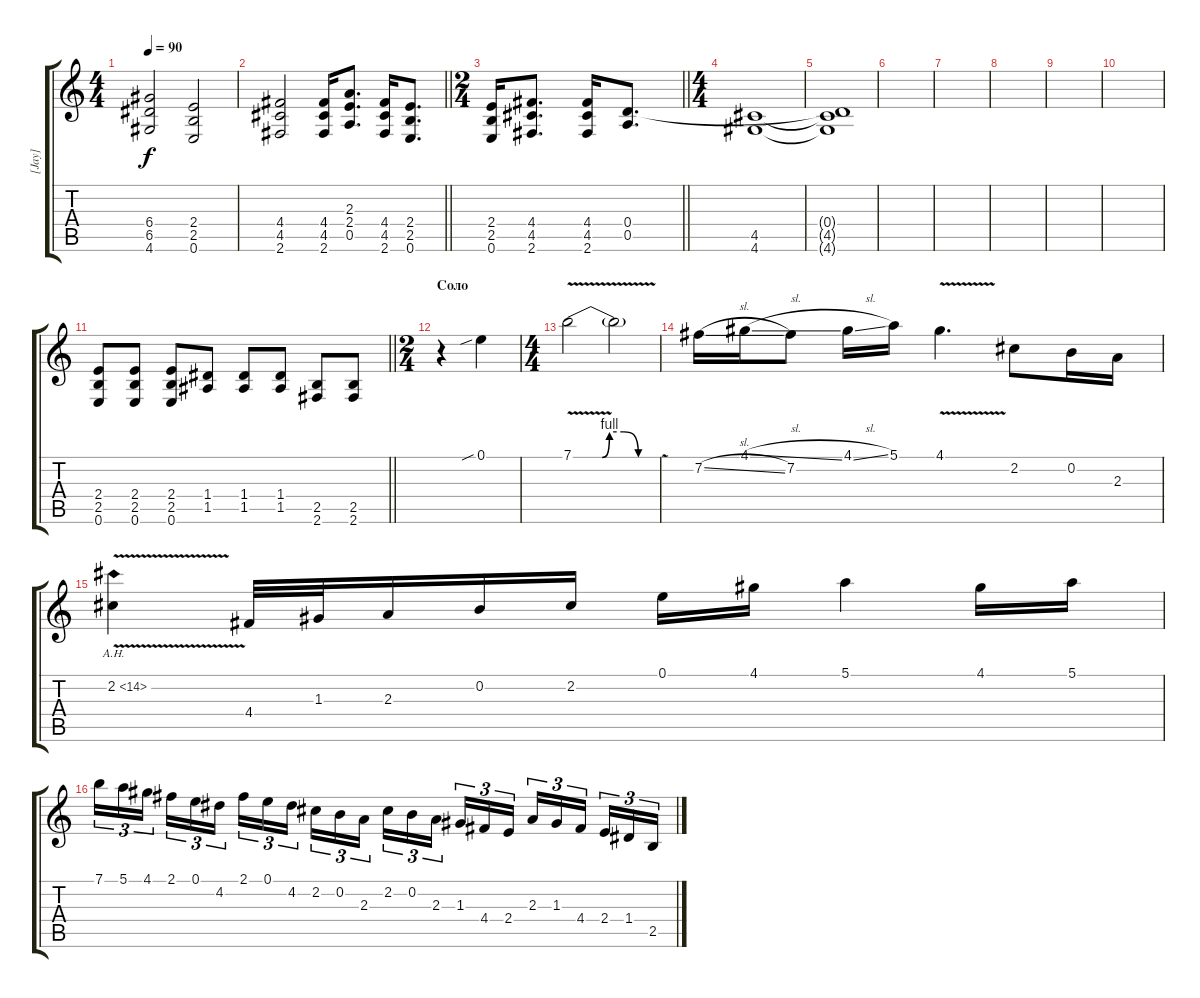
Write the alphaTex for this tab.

\track ("[Jay]" "[Jay]") {instrument overdrivenguitar}
\staff {score tabs}
\tuning (E4 B3 G3 D3 A2 E2) {hide}
\ts (4 4)
\tempo 90
\clef g2
\ks c
(6.4 6.5 4.6).2{dy f} (2.4 2.5 0.6).2 |
\barLineRight lightlight
(4.4 4.5 2.6).2 (4.4 4.5 2.6).16 (2.3 2.4 0.5).8{d} (4.4 4.5 2.6).16 (2.4 2.5 0.6).8{d} |
\ts (2 4)
\barLineRight lightlight
(2.4 2.5 0.6).16 (4.4 4.5 2.6).8{d} (4.4 4.5 2.6).16 (0.4 0.5).8{d} |
\ts (4 4)
(4.5 4.6).1{volume 0 balance 8} |
(0.4{t} 4.5{t} 4.6{t}).1 |
|
|
|
|
|
\barLineRight lightlight
(2.4 2.5 0.6).8{volume 13 balance 16 instrument distortionguitar} (2.4 2.5 0.6).8 (2.4 2.5 0.6).8 (1.4 1.5).8 (1.4 1.5).8 (1.4 1.5).8 (2.5 2.6).8 (2.5 2.6).8 |
\ts (2 4)
\section ("" "Соло")
r.4{volume 16 instrument overdrivenguitar} 0.1{sib}.4 |
\ts (4 4)
7.1{be (custom 0 0 20 0 25 4 35 4 45 0 60 0) v}.2 7.1{v t}.2 |
7.2{sl}.16 4.1{sl}.16 7.2.8 4.1{sl}.16 5.1.16 4.1{v}.4{d} 2.2.8 0.2.16 2.3.16 |
2.2{ah 12 v}.4 4.4.32 1.3.32 2.3.16 0.2.16 2.2.16 0.1.16 4.1.16 5.1.4 4.1.16 5.1.16 |
7.1.16{tu (3 2)} 5.1.16{tu (3 2)} 4.1.16{tu (3 2) beam splitsecondary} 2.1.16{tu (3 2)} 0.1.16{tu (3 2)} 4.2.16{tu (3 2)} 2.1.16{tu (3 2)} 0.1.16{tu (3 2)} 4.2.16{tu (3 2) beam splitsecondary} 2.2.16{tu (3 2)} 0.2.16{tu (3 2)} 2.3.16{tu (3 2)} 2.2.16{tu (3 2)} 0.2.16{tu (3 2)} 2.3.16{tu (3 2) beam splitsecondary} 1.3.16{tu (3 2)} 4.4.16{tu (3 2)} 2.4.16{tu (3 2)} 2.3.16{tu (3 2)} 1.3.16{tu (3 2)} 4.4.16{tu (3 2) beam splitsecondary} 2.4.16{tu (3 2)} 1.4.16{tu (3 2)} 2.5.16{tu (3 2)}
